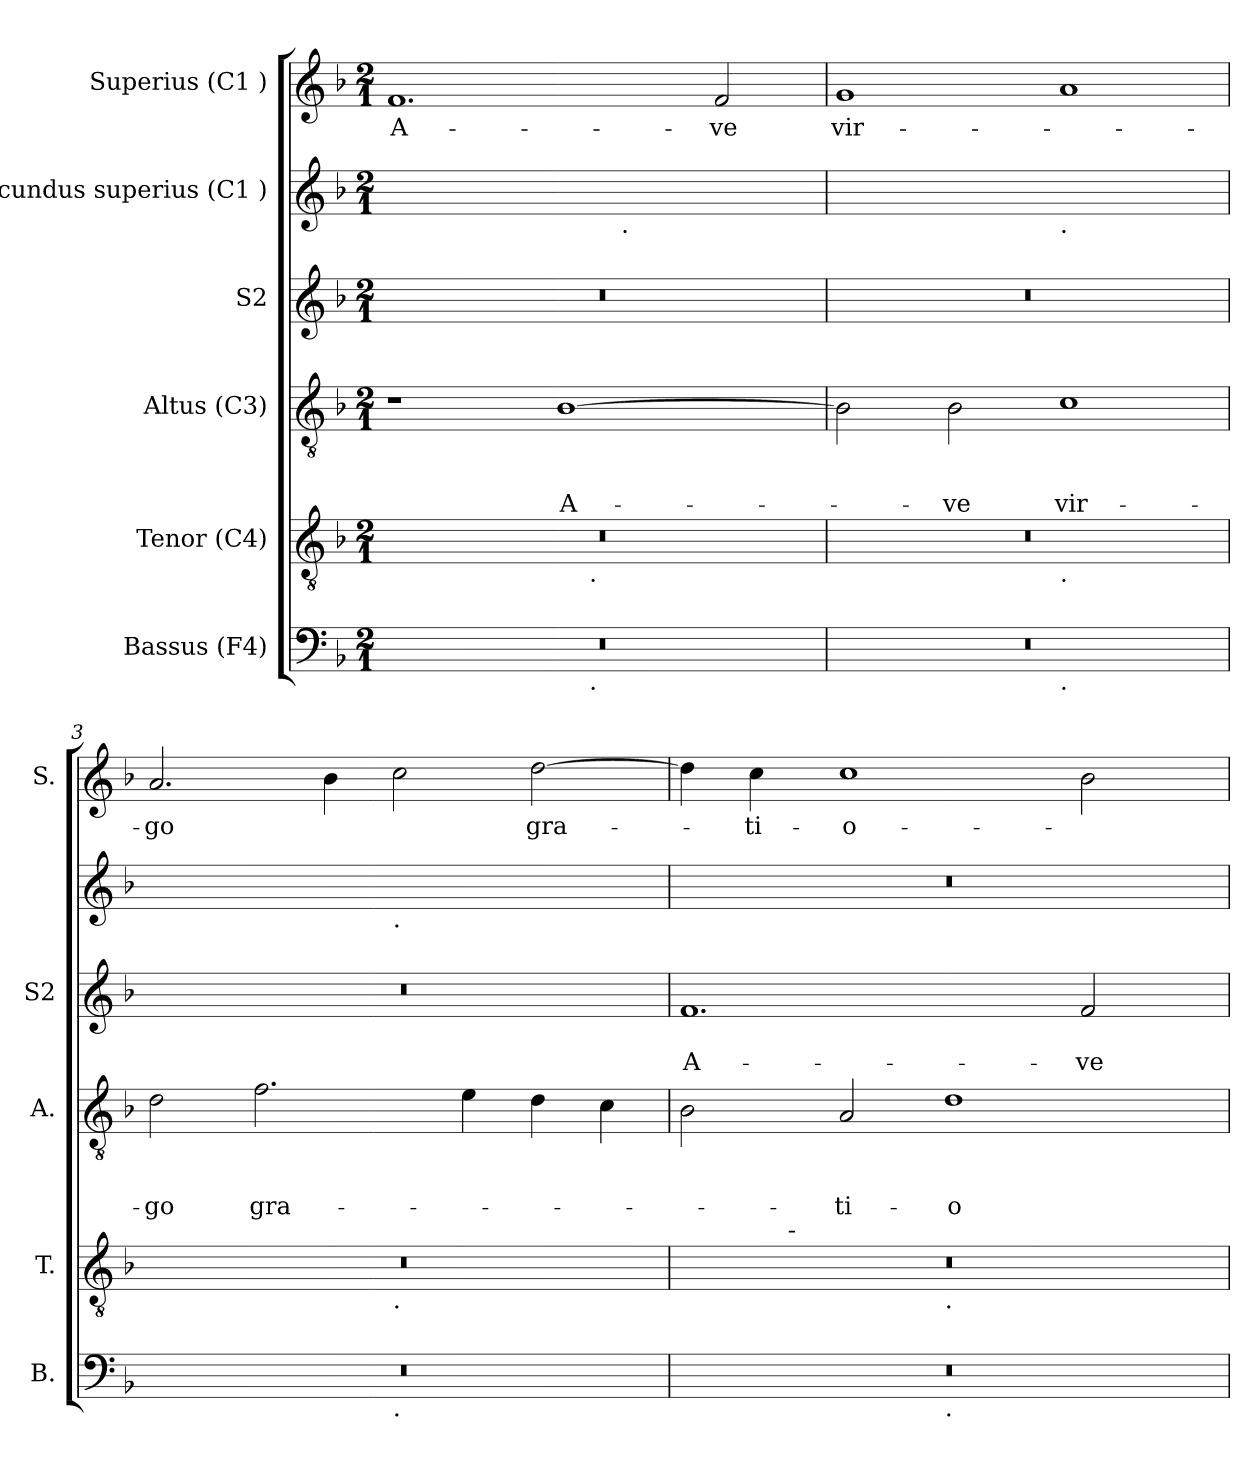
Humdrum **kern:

**kern	**kern	**kern	**text	**text	**text	**kern	**text	**text	**kern	**kern	**text
*part6	*part5	*part4	*part4	*part4	*part4	*part3	*part3	*part3	*part2	*part1	*part1
*staff6	*staff5	*staff4	*staff4	*staff4	*staff4	*staff3	*staff3	*staff3	*staff2	*staff1	*staff1
*I"Bassus (F4)	*I"Tenor (C4)	*I"Altus (C3)	*	*	*	*I"S2	*	*	*I"Secundus superius (C1 )	*I"Superius (C1 )	*
*I'B.	*I'T.	*I'A.	*	*	*	*I'S2	*	*	*	*I'S.	*
*clefF4	*clefGv2	*clefGv2	*	*	*	*clefG2	*	*	*clefG2	*clefG2	*
*k[b-]	*k[b-]	*k[b-]	*	*	*	*k[b-]	*	*	*k[b-]	*k[b-]	*
*F:	*F:	*F:	*	*	*	*F:	*	*	*F:	*F:	*
*M2/1	*M2/1	*M2/1	*	*	*	*M2/1	*	*	*M2/1	*M2/1	*
=1	=1	=1	=1	=1	=1	=1	=1	=1	=1	=1	=1
!	!	!	!	!	!	!	!	!	!	!	!LO:LY:b
*^	*^	*	*	*	*	*	*	*	*	*	*
0r	1ryy	0r	1ryy	1r	.	.	.	0r	.	.	1ryy	1.f	A-
!	!	!	!	!	!	!	!LO:LY:b	!	!	!	!	!	!
.	16ryy	.	16ryy	[>1B-	.	.	A-	.	.	.	8ryy	.	.
!	!	!	!LO:TX:b:t=.	!	!	!	!	!	!	!	!	!	!
!	!LO:TX:b:t=.	!	!	!	!	!	!	!	!	!	!	!	!
.	2...ryy	.	2...ryy	.	.	.	.	.	.	.	.	.	.
!	!	!	!	!	!	!	!	!	!	!	!LO:TX:b:t=.	!	!
.	.	.	.	.	.	.	.	.	.	.	2..ryy	.	.
!	!	!	!	!	!	!	!	!	!	!	!	!	!LO:LY:b
.	.	.	.	.	.	.	.	.	.	.	.	2f/	-ve
=2	=2	=2	=2	=2	=2	=2	=2	=2	=2	=2	=2	=2	=2
!	!	!	!	!	!	!	!	!	!	!	!	!	!LO:LY:b
0r	1ryy	0r	1ryy	2B-\]	.	.	.	0r	.	.	1ryy	1g	vir-
!	!	!	!	!	!	!	!LO:LY:b	!	!	!	!	!	!
.	.	.	.	2B-\	.	.	-ve	.	.	.	.	.	.
!	!	!	!	!	!	!	!	!	!	!	!LO:TX:b:t=.	!	!
!	!	!	!LO:TX:b:t=.	!	!	!	!	!	!	!	!	!	!
!	!LO:TX:b:t=.	!	!	!	!	!	!	!	!	!	!	!	!
!	!	!	!	!	!	!	!LO:LY:b	!	!	!	!	!	!
.	1ryy	.	1ryy	1c	.	.	vir-	.	.	.	1ryy	1a	.
=3	=3	=3	=3	=3	=3	=3	=3	=3	=3	=3	=3	=3	=3
!	!	!	!	!	!	!	!LO:LY:b	!	!	!	!	!	!LO:LY:b
0r	1ryy	0r	1ryy	2d\	.	.	-go	0r	.	.	1ryy	2.a/	-go
!	!	!	!	!	!	!	!LO:LY:b	!	!	!	!	!	!
.	.	.	.	2.f\	.	.	gra-	.	.	.	.	.	.
.	.	.	.	.	.	.	.	.	.	.	.	4b-\	.
!	!	!	!	!	!	!	!	!	!	!	!LO:TX:b:t=.	!	!
!	!	!	!LO:TX:b:t=.	!	!	!	!	!	!	!	!	!	!
!	!LO:TX:b:t=.	!	!	!	!	!	!	!	!	!	!	!	!
.	1ryy	.	1ryy	.	.	.	.	.	.	.	1ryy	2cc\	.
.	.	.	.	4e\	.	.	.	.	.	.	.	.	.
!	!	!	!	!	!	!	!	!	!	!	!	!	!LO:LY:b
.	.	.	.	4d\	.	.	.	.	.	.	.	[<2dd\	gra-
.	.	.	.	4c\	.	.	.	.	.	.	.	.	.
!!LO:LB:g=z
=4	=4	=4	=4	=4	=4	=4	=4	=4	=4	=4	=4	=4	=4
!	!	!	!	!	!	!	!	!	!	!LO:LY:b	!	!	!
*	*	*	*^	*	*	*	*	*	*	*	*	*	*
0r	1ryy	0r	4ryy	1ryy	2B-\	.	.	.	1.f	.	A-	0r	4dd\]	.
!	!	!	!	!	!	!	!	!	!	!	!	!	!	!LO:LY:b
.	.	.	16.ryy	.	.	.	.	.	.	.	.	.	4cc\	-ti-
!	!	!	!LO:TX:a:t=-	!	!	!	!	!	!	!	!	!	!	!
.	.	.	1ryy	.	.	.	.	.	.	.	.	.	.	.
!	!	!	!	!	!	!	!	!LO:LY:b	!	!	!	!	!	!LO:LY:b:rj
.	.	.	.	.	2A/	.	.	-ti-	.	.	.	.	1cc	-o-
!	!	!	!	!LO:TX:b:t=.	!	!	!	!	!	!	!	!	!	!
!	!LO:TX:b:t=.	!	!	!	!	!	!	!	!	!	!	!	!	!
!	!	!	!	!	!	!	!	!LO:LY:b:rj	!	!	!	!	!	!
.	1ryy	.	.	1ryy	1d	.	.	-o-	.	.	.	.	.	.
.	.	.	2ryy	.	.	.	.	.	.	.	.	.	.	.
!	!	!	!	!	!	!	!	!	!	!	!LO:LY:b	!	!	!
.	.	.	.	.	.	.	.	.	2f/	.	-ve	.	2b-\	.
.	.	.	8ryy	.	.	.	.	.	.	.	.	.	.	.
.	.	.	32ryy	.	.	.	.	.	.	.	.	.	.	.
*v	*v	*	*	*	*	*	*	*	*	*	*	*	*	*
*	*v	*v	*v	*	*	*	*	*	*	*	*	*	*
=	=	=	=	=	=	=	=	=	=	=	=
*-	*-	*-	*-	*-	*-	*-	*-	*-	*-	*-	*-
